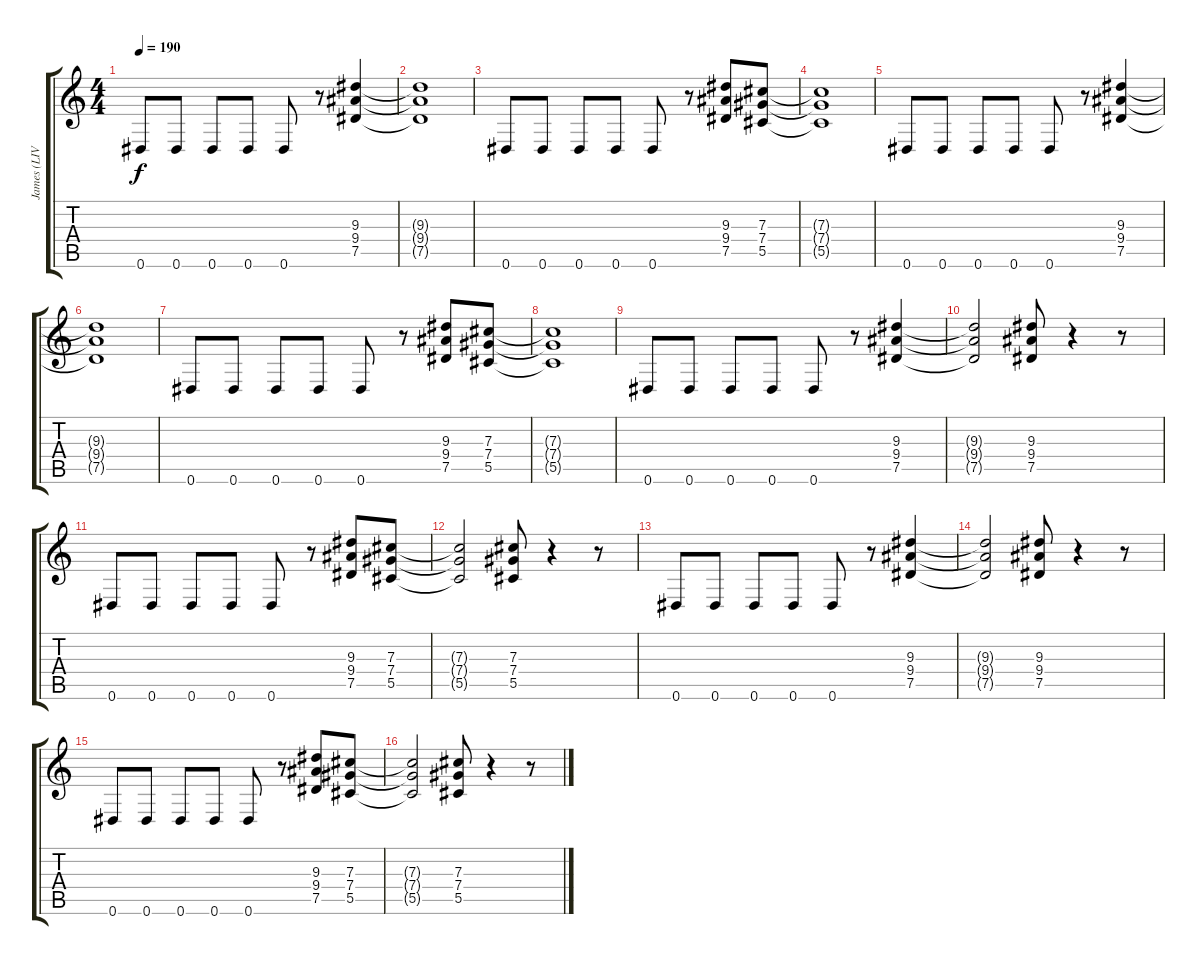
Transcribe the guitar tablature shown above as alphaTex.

\track ("James (LIVE version)" "James (LIV") {instrument distortionguitar}
\staff {score tabs}
\tuning (Eb4 Bb3 Gb3 Db3 Ab2 Eb2) {hide}
\ts (4 4)
\tempo 190
\clef g2
\ks c
0.6.8{dy f instrument distortionguitar} 0.6.8 0.6.8 0.6.8 0.6.8 r.8 (9.3 9.4 7.5).4 |
(9.3{t} 9.4{t} 7.5{t}).1 |
0.6.8 0.6.8 0.6.8 0.6.8 0.6.8 r.8 (9.3 9.4 7.5).8 (7.3 7.4 5.5).8 |
(7.3{t} 7.4{t} 5.5{t}).1 |
0.6.8 0.6.8 0.6.8 0.6.8 0.6.8 r.8 (9.3 9.4 7.5).4 |
(9.3{t} 9.4{t} 7.5{t}).1 |
0.6.8 0.6.8 0.6.8 0.6.8 0.6.8 r.8 (9.3 9.4 7.5).8 (7.3 7.4 5.5).8 |
(7.3{t} 7.4{t} 5.5{t}).1 |
0.6.8 0.6.8 0.6.8 0.6.8 0.6.8 r.8 (9.3 9.4 7.5).4 |
(9.3{t} 9.4{t} 7.5{t}).2 (9.3 9.4 7.5).8 r.4 r.8 |
0.6.8 0.6.8 0.6.8 0.6.8 0.6.8 r.8 (9.3 9.4 7.5).8 (7.3 7.4 5.5).8 |
(7.3{t} 7.4{t} 5.5{t}).2 (7.3 7.4 5.5).8 r.4 r.8 |
0.6.8 0.6.8 0.6.8 0.6.8 0.6.8 r.8 (9.3 9.4 7.5).4 |
(9.3{t} 9.4{t} 7.5{t}).2 (9.3 9.4 7.5).8 r.4 r.8 |
0.6.8 0.6.8 0.6.8 0.6.8 0.6.8 r.8 (9.3 9.4 7.5).8 (7.3 7.4 5.5).8 |
(7.3{t} 7.4{t} 5.5{t}).2 (7.3 7.4 5.5).8 r.4 r.8
